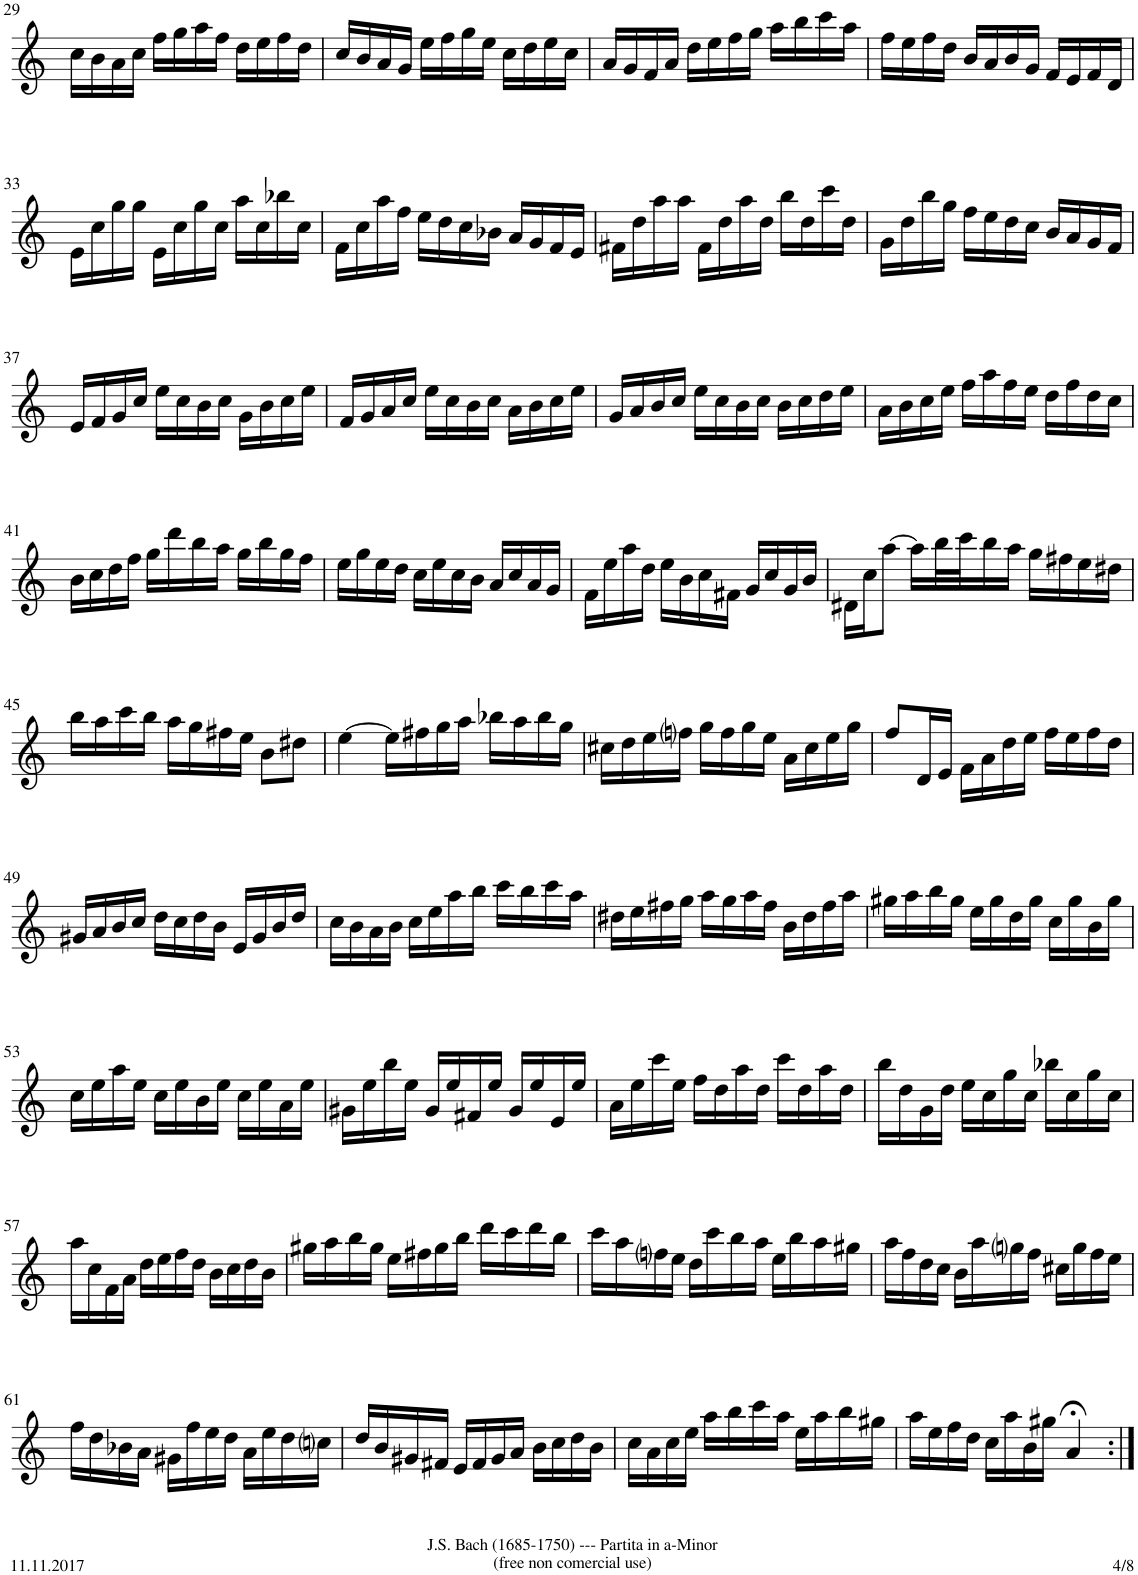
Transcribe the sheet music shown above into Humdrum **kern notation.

**kern
*part1
*staff1
*I"Flöte
*I'Fl.
!!LO:PB:g=z
*clefG2
*k[]
*M3/4
=29
16cc\LL
16b\
16a\
16cc\JJ
16ff\LL
16gg\
16aa\
16ff\JJ
16dd\LL
16ee\
16ff\
16dd\JJ
=30
16cc/LL
16b/
16a/
16g/JJ
16ee\LL
16ff\
16gg\
16ee\JJ
16cc\LL
16dd\
16ee\
16cc\JJ
=31
16a/LL
16g/
16f/
16a/JJ
16dd\LL
16ee\
16ff\
16gg\JJ
16aa\LL
16bb\
16ccc\
16aa\JJ
=32
16ff\LL
16ee\
16ff\
16dd\JJ
16b/LL
16a/
16b/
16g/JJ
16f/LL
16e/
16f/
16d/JJ
!!LO:LB:g=z
=33
16e\LL
16cc\
16gg\
16gg\JJ
16e\LL
16cc\
16gg\
16cc\JJ
16aa\LL
16cc\
16bb-X\
16cc\JJ
=34
16f\LL
16cc\
16aa\
16ff\JJ
16ee\LL
16dd\
16cc\
16b-X\JJ
16a/LL
16g/
16f/
16e/JJ
=35
16f#X\LL
16dd\
16aa\
16aa\JJ
16f#\LL
16dd\
16aa\
16dd\JJ
16bb\LL
16dd\
16ccc\
16dd\JJ
=36
16g\LL
16dd\
16bb\
16gg\JJ
16ff\LL
16ee\
16dd\
16cc\JJ
16b/LL
16a/
16g/
16f/JJ
!!LO:LB:g=z
=37
16e/LL
16f/
16g/
16cc/JJ
16ee\LL
16cc\
16b\
16cc\JJ
16g\LL
16b\
16cc\
16ee\JJ
=38
16f/LL
16g/
16a/
16cc/JJ
16ee\LL
16cc\
16b\
16cc\JJ
16a\LL
16b\
16cc\
16ee\JJ
=39
16g/LL
16a/
16b/
16cc/JJ
16ee\LL
16cc\
16b\
16cc\JJ
16b\LL
16cc\
16dd\
16ee\JJ
=40
16a\LL
16b\
16cc\
16ee\JJ
16ff\LL
16aa\
16ff\
16ee\JJ
16dd\LL
16ff\
16dd\
16cc\JJ
!!LO:LB:g=z
=41
16b\LL
16cc\
16dd\
16ff\JJ
16gg\LL
16ddd\
16bb\
16aa\JJ
16gg\LL
16bb\
16gg\
16ff\JJ
=42
16ee\LL
16gg\
16ee\
16dd\JJ
16cc\LL
16ee\
16cc\
16b\JJ
16a/LL
16cc/
16a/
16g/JJ
=43
16f\LL
16ee\
16aa\
16dd\JJ
16ee\LL
16b\
16cc\
16f#X\JJ
16g/LL
16cc/
16g/
16b/JJ
=44
16d#X\LL
16cc\J
[8aa\J
16aa\LL]
32bb\L
32ccc\J
16bb\
16aa\JJ
16gg\LL
16ff#X\
16ee\
16dd#X\JJ
!!LO:LB:g=z
=45
16bb\LL
16aa\
16ccc\
16bb\JJ
16aa\LL
16gg\
16ff#X\
16ee\JJ
8b\L
8dd#X\J
=46
[4ee\
16ee\LL]
16ff#X\
16gg\
16aa\JJ
16bb-X\LL
16aa\
16bb-\
16gg\JJ
=47
16cc#X\LL
16dd\
16ee\
16ffni\JJ
16gg\LL
16ff\
16gg\
16ee\JJ
16a\LL
16cc#\
16ee\
16gg\JJ
=48
8ff/L
16d/L
16e/JJ
16f\LL
16a\
16dd\
16ee\JJ
16ff\LL
16ee\
16ff\
16dd\JJ
!!LO:LB:g=z
=49
16g#X/LL
16a/
16b/
16cc/JJ
16dd\LL
16cc\
16dd\
16b\JJ
16e/LL
16g#/
16b/
16dd/JJ
=50
16cc\LL
16b\
16a\
16b\JJ
16cc\LL
16ee\
16aa\
16bb\JJ
16ccc\LL
16bb\
16ccc\
16aa\JJ
=51
16dd#X\LL
16ee\
16ff#X\
16gg\JJ
16aa\LL
16gg\
16aa\
16ff#\JJ
16b\LL
16dd#\
16ff#\
16aa\JJ
=52
16gg#X\LL
16aa\
16bb\
16gg#\JJ
16ee\LL
16gg#\
16dd\
16gg#\JJ
16cc\LL
16gg#\
16b\
16gg#\JJ
!!LO:LB:g=z
=53
16cc\LL
16ee\
16aa\
16ee\JJ
16cc\LL
16ee\
16b\
16ee\JJ
16cc\LL
16ee\
16a\
16ee\JJ
=54
16g#X\LL
16ee\
16bb\
16ee\JJ
16g#/LL
16ee/
16f#X/
16ee/JJ
16g#/LL
16ee/
16e/
16ee/JJ
=55
16a\LL
16ee\
16ccc\
16ee\JJ
16ff\LL
16dd\
16aa\
16dd\JJ
16ccc\LL
16dd\
16aa\
16dd\JJ
=56
16bb\LL
16dd\
16g\
16dd\JJ
16ee\LL
16cc\
16gg\
16cc\JJ
16bb-X\LL
16cc\
16gg\
16cc\JJ
!!LO:LB:g=z
=57
16aa\LL
16cc\
16f\
16a\JJ
16dd\LL
16ee\
16ff\
16dd\JJ
16b\LL
16cc\
16dd\
16b\JJ
=58
16gg#X\LL
16aa\
16bb\
16gg#\JJ
16ee\LL
16ff#X\
16gg#\
16bb\JJ
16ddd\LL
16ccc\
16ddd\
16bb\JJ
=59
16ccc\LL
16aa\
16ffni\
16ee\JJ
16dd\LL
16ccc\
16bb\
16aa\JJ
16ee\LL
16bb\
16aa\
16gg#X\JJ
=60
16aa\LL
16ff\
16dd\
16cc\JJ
16b\LL
16aa\
16ggni\
16ff\JJ
16cc#X\LL
16gg\
16ff\
16ee\JJ
!!LO:LB:g=z
=61
16ff\LL
16dd\
16b-X\
16a\JJ
16g#X\LL
16ff\
16ee\
16dd\JJ
16a\LL
16ee\
16dd\
16ccni\JJ
=62
16dd/LL
16b/
16g#X/
16f#X/JJ
16e/LL
16f#/
16g#/
16a/JJ
16b\LL
16cc\
16dd\
16b\JJ
=63
16cc\LL
16a\
16cc\
16ee\JJ
16aa\LL
16bb\
16ccc\
16aa\JJ
16ee\LL
16aa\
16bb\
16gg#X\JJ
=64
16aa\LL
16ee\
16ff\
16dd\JJ
16cc\LL
16aa\
16b\
16gg#X\JJ
4a;</
=:|!
*-
